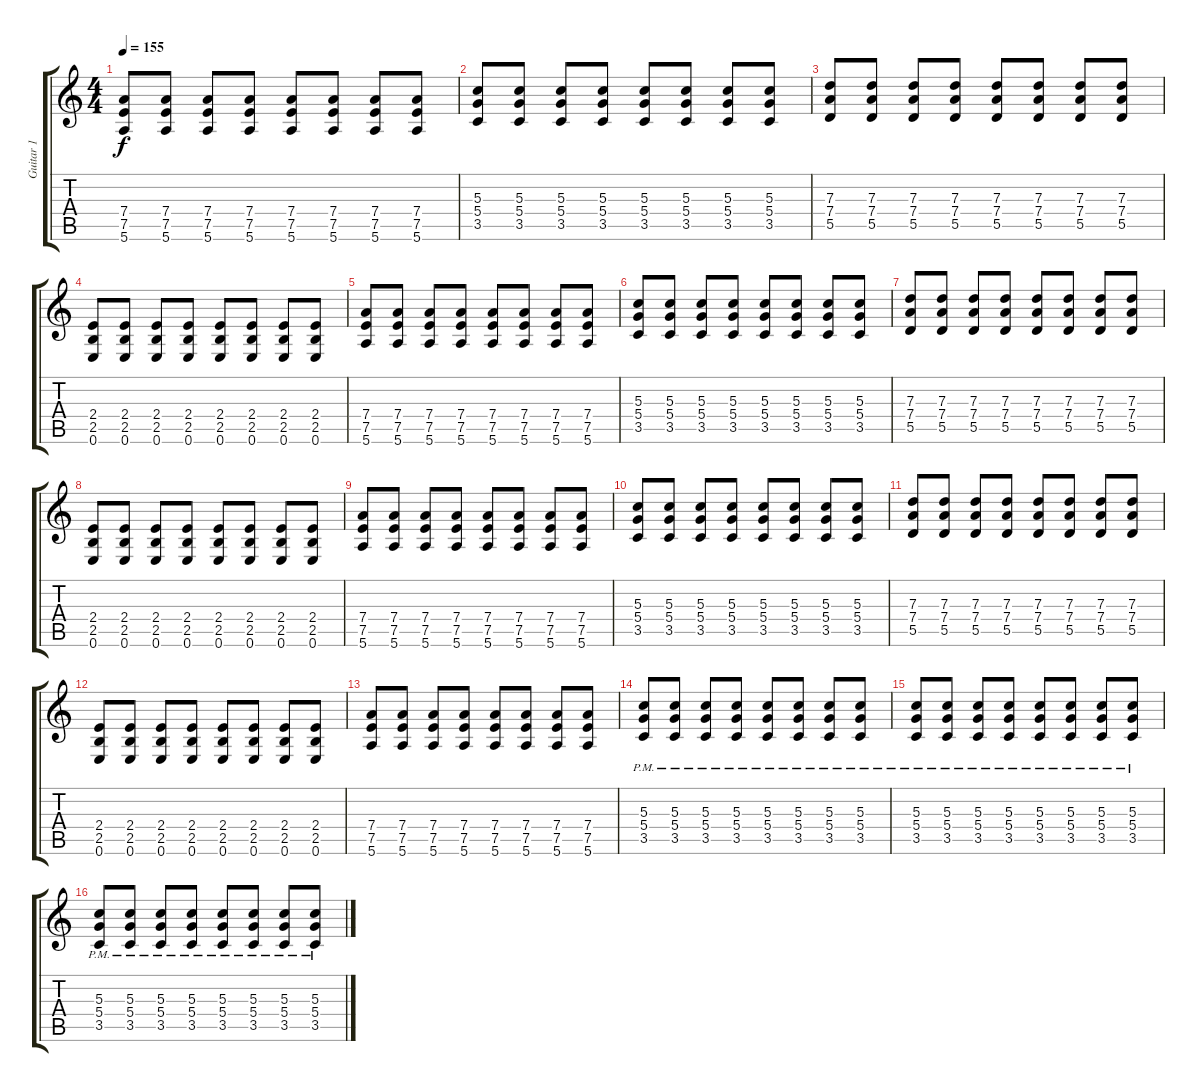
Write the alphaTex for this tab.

\track ("Guitar 1" "Guitar 1") {instrument distortionguitar}
\staff {score tabs}
\tuning (E4 B3 G3 D3 A2 E2) {hide}
\ts (4 4)
\tempo 155
\clef g2
\ks c
(7.4 7.5 5.6).8{dy f} (7.4 7.5 5.6).8 (7.4 7.5 5.6).8 (7.4 7.5 5.6).8 (7.4 7.5 5.6).8 (7.4 7.5 5.6).8 (7.4 7.5 5.6).8 (7.4 7.5 5.6).8 |
(5.3 5.4 3.5).8 (5.3 5.4 3.5).8 (5.3 5.4 3.5).8 (5.3 5.4 3.5).8 (5.3 5.4 3.5).8 (5.3 5.4 3.5).8 (5.3 5.4 3.5).8 (5.3 5.4 3.5).8 |
(7.3 7.4 5.5).8 (7.3 7.4 5.5).8 (7.3 7.4 5.5).8 (7.3 7.4 5.5).8 (7.3 7.4 5.5).8 (7.3 7.4 5.5).8 (7.3 7.4 5.5).8 (7.3 7.4 5.5).8 |
(2.4 2.5 0.6).8 (2.4 2.5 0.6).8 (2.4 2.5 0.6).8 (2.4 2.5 0.6).8 (2.4 2.5 0.6).8 (2.4 2.5 0.6).8 (2.4 2.5 0.6).8 (2.4 2.5 0.6).8 |
(7.4 7.5 5.6).8 (7.4 7.5 5.6).8 (7.4 7.5 5.6).8 (7.4 7.5 5.6).8 (7.4 7.5 5.6).8 (7.4 7.5 5.6).8 (7.4 7.5 5.6).8 (7.4 7.5 5.6).8 |
(5.3 5.4 3.5).8 (5.3 5.4 3.5).8 (5.3 5.4 3.5).8 (5.3 5.4 3.5).8 (5.3 5.4 3.5).8 (5.3 5.4 3.5).8 (5.3 5.4 3.5).8 (5.3 5.4 3.5).8 |
(7.3 7.4 5.5).8 (7.3 7.4 5.5).8 (7.3 7.4 5.5).8 (7.3 7.4 5.5).8 (7.3 7.4 5.5).8 (7.3 7.4 5.5).8 (7.3 7.4 5.5).8 (7.3 7.4 5.5).8 |
(2.4 2.5 0.6).8 (2.4 2.5 0.6).8 (2.4 2.5 0.6).8 (2.4 2.5 0.6).8 (2.4 2.5 0.6).8 (2.4 2.5 0.6).8 (2.4 2.5 0.6).8 (2.4 2.5 0.6).8 |
(7.4 7.5 5.6).8 (7.4 7.5 5.6).8 (7.4 7.5 5.6).8 (7.4 7.5 5.6).8 (7.4 7.5 5.6).8 (7.4 7.5 5.6).8 (7.4 7.5 5.6).8 (7.4 7.5 5.6).8 |
(5.3 5.4 3.5).8 (5.3 5.4 3.5).8 (5.3 5.4 3.5).8 (5.3 5.4 3.5).8 (5.3 5.4 3.5).8 (5.3 5.4 3.5).8 (5.3 5.4 3.5).8 (5.3 5.4 3.5).8 |
(7.3 7.4 5.5).8 (7.3 7.4 5.5).8 (7.3 7.4 5.5).8 (7.3 7.4 5.5).8 (7.3 7.4 5.5).8 (7.3 7.4 5.5).8 (7.3 7.4 5.5).8 (7.3 7.4 5.5).8 |
(2.4 2.5 0.6).8 (2.4 2.5 0.6).8 (2.4 2.5 0.6).8 (2.4 2.5 0.6).8 (2.4 2.5 0.6).8 (2.4 2.5 0.6).8 (2.4 2.5 0.6).8 (2.4 2.5 0.6).8 |
(7.4 7.5 5.6).8 (7.4 7.5 5.6).8 (7.4 7.5 5.6).8 (7.4 7.5 5.6).8 (7.4 7.5 5.6).8 (7.4 7.5 5.6).8 (7.4 7.5 5.6).8 (7.4 7.5 5.6).8 |
(5.3{pm} 5.4{pm} 3.5{pm}).8 (5.3{pm} 5.4{pm} 3.5{pm}).8 (5.3{pm} 5.4{pm} 3.5{pm}).8 (5.3{pm} 5.4{pm} 3.5{pm}).8 (5.3{pm} 5.4{pm} 3.5{pm}).8 (5.3{pm} 5.4{pm} 3.5{pm}).8 (5.3{pm} 5.4{pm} 3.5{pm}).8 (5.3{pm} 5.4{pm} 3.5{pm}).8 |
(5.3{pm} 5.4{pm} 3.5{pm}).8 (5.3{pm} 5.4{pm} 3.5{pm}).8 (5.3{pm} 5.4{pm} 3.5{pm}).8 (5.3{pm} 5.4{pm} 3.5{pm}).8 (5.3{pm} 5.4{pm} 3.5{pm}).8 (5.3{pm} 5.4{pm} 3.5{pm}).8 (5.3{pm} 5.4{pm} 3.5{pm}).8 (5.3{pm} 5.4{pm} 3.5{pm}).8 |
(5.3{pm} 5.4{pm} 3.5{pm}).8 (5.3{pm} 5.4{pm} 3.5{pm}).8 (5.3{pm} 5.4{pm} 3.5{pm}).8 (5.3{pm} 5.4{pm} 3.5{pm}).8 (5.3{pm} 5.4{pm} 3.5{pm}).8 (5.3{pm} 5.4{pm} 3.5{pm}).8 (5.3{pm} 5.4{pm} 3.5{pm}).8 (5.3{pm} 5.4{pm} 3.5{pm}).8
